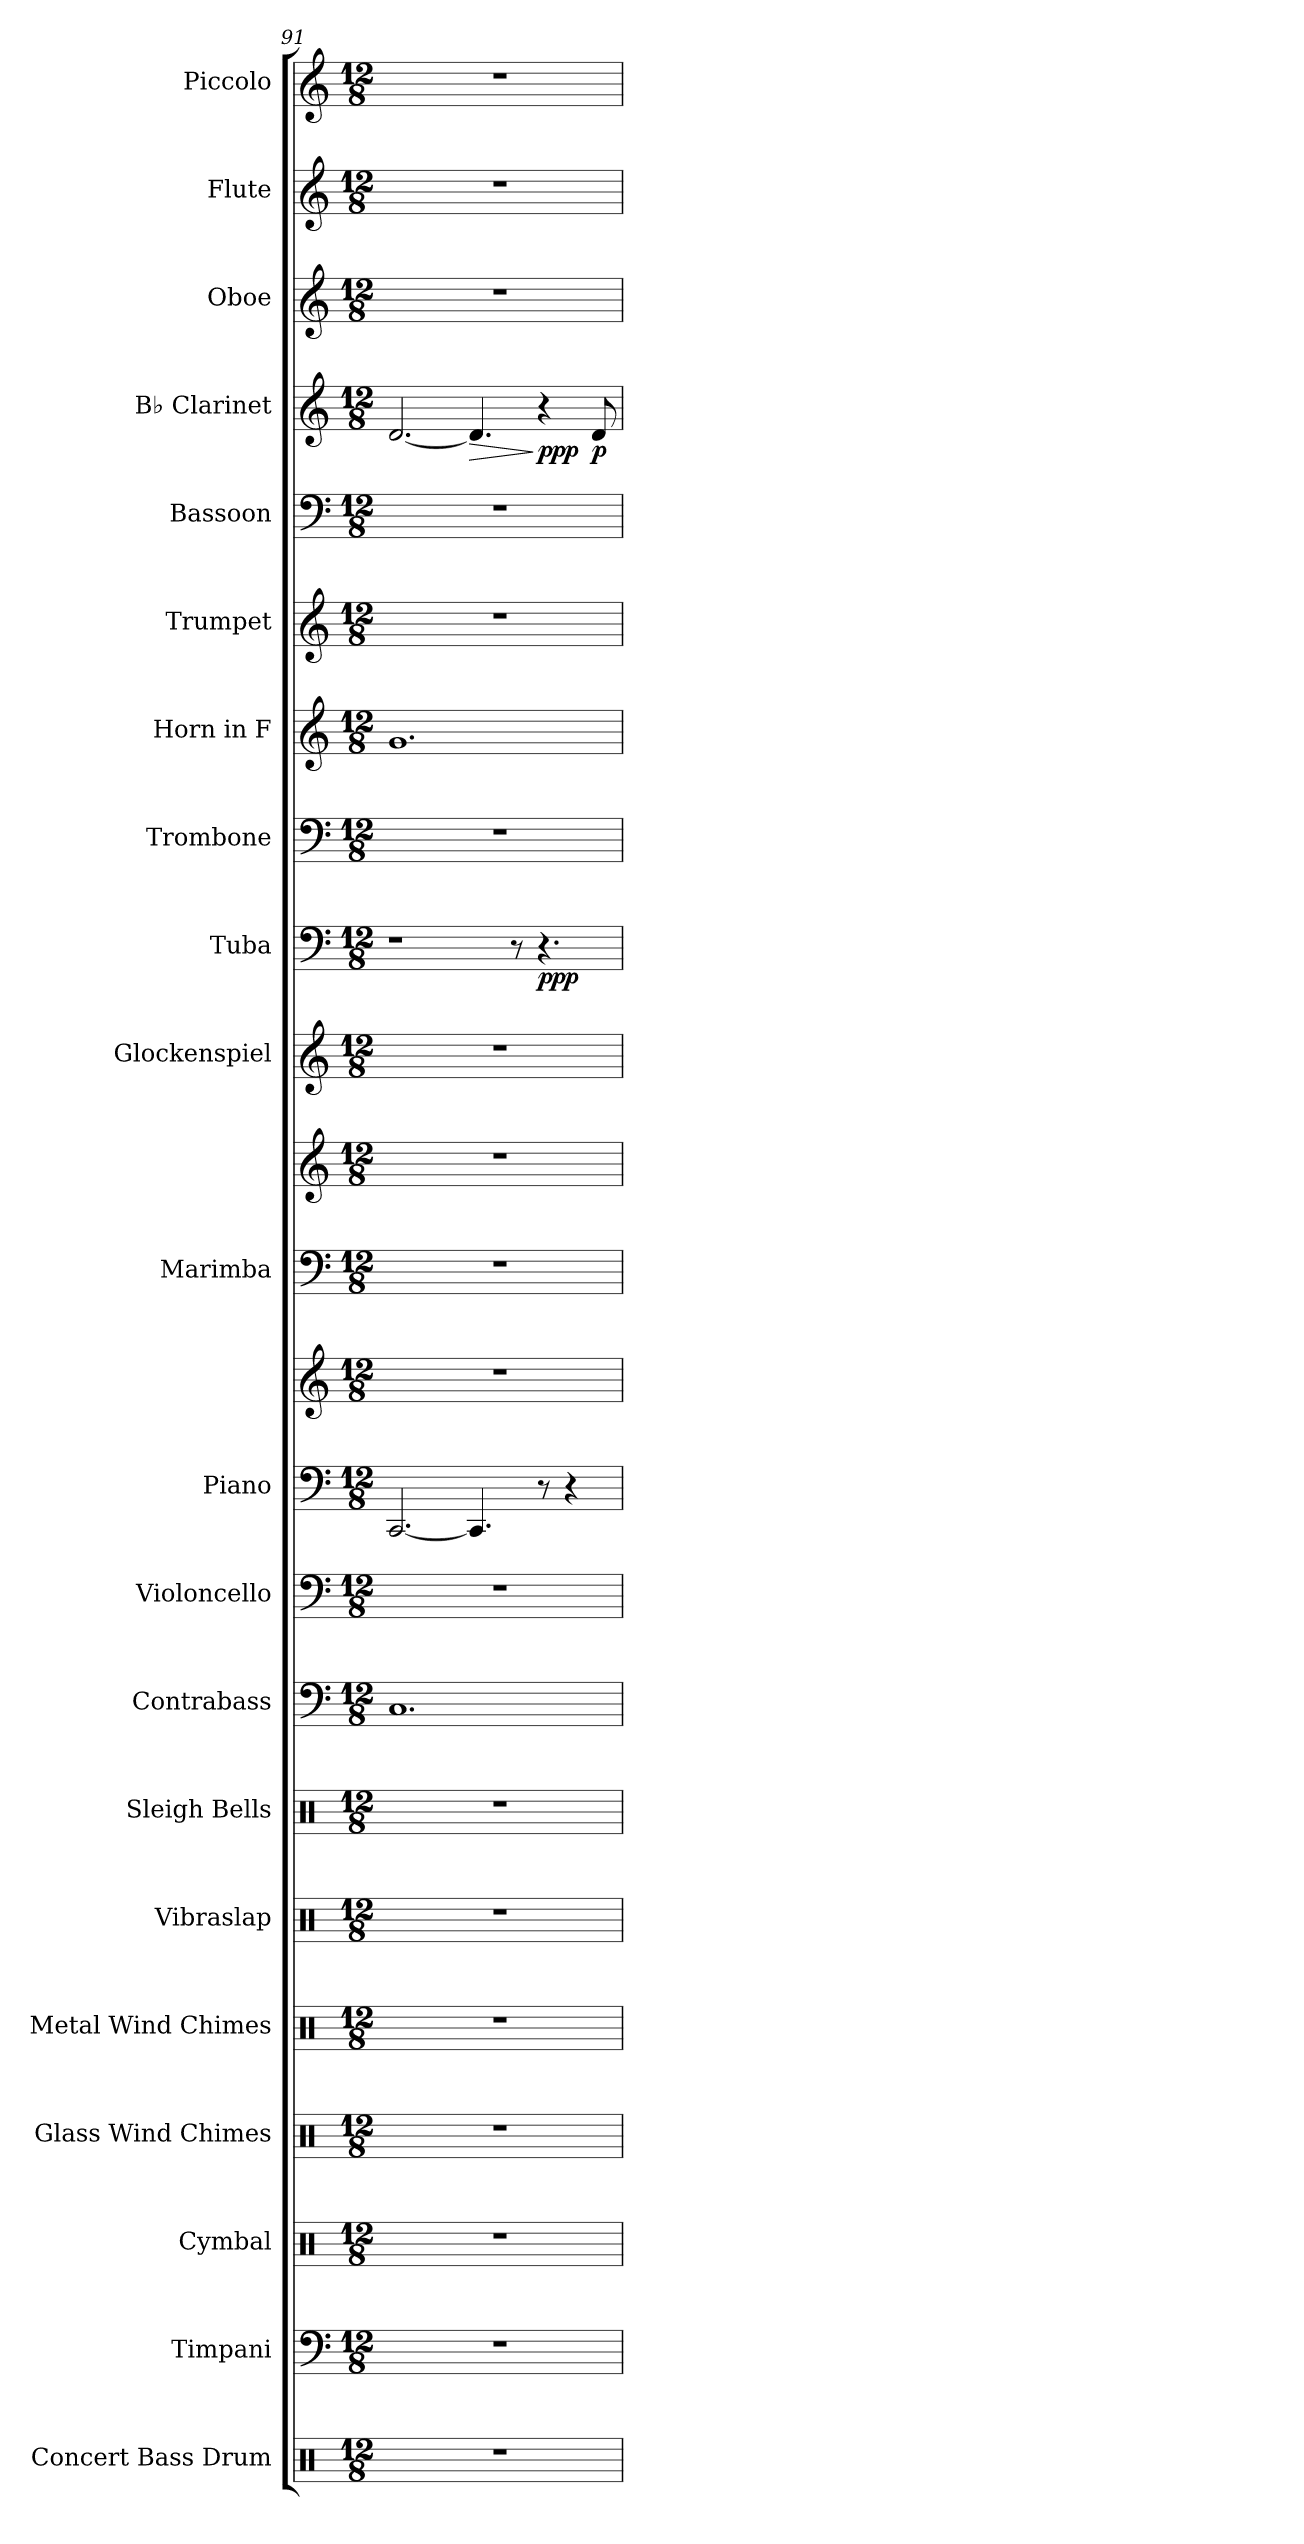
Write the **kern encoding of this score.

**kern	**kern	**kern	**kern	**kern	**kern	**kern	**kern	**kern	**kern	**kern	**kern	**kern	**kern	**kern	**dynam	**kern	**kern	**kern	**kern	**kern	**dynam	**kern	**kern	**kern
*part21	*part20	*part19	*part18	*part17	*part16	*part15	*part14	*part13	*part12	*part12	*part11	*part11	*part10	*part9	*part9	*part8	*part7	*part6	*part5	*part4	*part4	*part3	*part2	*part1
*staff23	*staff22	*staff21	*staff20	*staff19	*staff18	*staff17	*staff16	*staff15	*staff14	*staff13	*staff12	*staff11	*staff10	*staff9	*staff9	*staff8	*staff7	*staff6	*staff5	*staff4	*staff4	*staff3	*staff2	*staff1
*I"Concert Bass Drum	*I"Timpani	*I"Cymbal	*I"Glass Wind Chimes	*I"Metal Wind Chimes	*I"Vibraslap	*I"Sleigh Bells	*I"Contrabass	*I"Violoncello	*I"Piano	*	*I"Marimba	*	*I"Glockenspiel	*I"Tuba	*	*I"Trombone	*I"Horn in F	*I"Trumpet	*I"Bassoon	*I"B♭ Clarinet	*	*I"Oboe	*I"Flute	*I"Piccolo
*I'Con. BD	*I'Timp.	*I'Cym.	*I'Gl. Wn Ch.	*I'Met. Wn Ch.	*I'Vibslp.	*I'Sle. Be.	*I'Cb.	*I'Vc.	*I'Pno.	*	*I'Mrm.	*	*I'Glock.	*I'Tba.	*	*I'Tbn.	*	*I'Tpt.	*I'Bsn.	*I'B♭ Cl.	*	*I'Ob.	*I'Fl.	*I'Picc.
*clefX	*clefF4	*clefX	*clefX	*clefX	*clefX	*clefX	*clefF4	*clefF4	*clefF4	*clefG2	*clefF4	*clefG2	*clefG2	*clefF4	*	*clefF4	*clefG2	*clefG2	*clefF4	*clefG2	*	*clefG2	*clefG2	*clefG2
*	*	*	*	*	*	*	*ITrd7c12	*	*	*	*	*	*ITrd-14c-24	*	*	*	*ITrd4c7	*ITrd1c2	*	*ITrd1c2	*	*	*	*ITrd-7c-12
*k[]	*k[]	*k[]	*k[]	*k[]	*k[]	*k[]	*k[]	*k[]	*k[]	*k[]	*k[]	*k[]	*k[]	*k[]	*	*k[]	*k[b-]	*k[b-e-]	*k[]	*k[b-e-]	*	*k[]	*k[]	*k[]
*M12/8	*M12/8	*M12/8	*M12/8	*M12/8	*M12/8	*M12/8	*M12/8	*M12/8	*M12/8	*M12/8	*M12/8	*M12/8	*M12/8	*M12/8	*	*M12/8	*M12/8	*M12/8	*M12/8	*M12/8	*	*M12/8	*M12/8	*M12/8
=91	=91	=91	=91	=91	=91	=91	=91	=91	=91	=91	=91	=91	=91	=91	=91	=91	=91	=91	=91	=91	=91	=91	=91	=91
1.r	1.r	1.r	1.r	1.r	1.r	1.r	1.CC	1.r	[2.CC/	1.r	1.r	1.r	1.r	1r	.	1.r	1.c	1.r	1.r	[2.c/	.	1.r	1.r	1.r
!	!	!	!	!	!	!	!	!	!	!	!	!	!	!	!	!	!	!	!	!	!LO:HP:b	!	!	!
.	.	.	.	.	.	.	.	.	4.CC/]	.	.	.	.	.	.	.	.	.	.	4.c/]	>	.	.	.
.	.	.	.	.	.	.	.	.	.	.	.	.	.	8r	.	.	.	.	.	.	.	.	.	.
!	!	!	!	!	!	!	!	!	!	!	!	!	!	!	!LO:DY:b	!	!	!	!	!	!LO:DY:n=1:b	!	!	!
.	.	.	.	.	.	.	.	.	8r	.	.	.	.	4.r	ppp	.	.	.	.	4r	] ppp	.	.	.
.	.	.	.	.	.	.	.	.	4r	.	.	.	.	.	.	.	.	.	.	.	.	.	.	.
!	!	!	!	!	!	!	!	!	!	!	!	!	!	!	!	!	!	!	!	!	!LO:DY:n=2:b	!	!	!
.	.	.	.	.	.	.	.	.	.	.	.	.	.	.	.	.	.	.	.	8c/	p	.	.	.
=	=	=	=	=	=	=	=	=	=	=	=	=	=	=	=	=	=	=	=	=	=	=	=	=
*-	*-	*-	*-	*-	*-	*-	*-	*-	*-	*-	*-	*-	*-	*-	*-	*-	*-	*-	*-	*-	*-	*-	*-	*-
